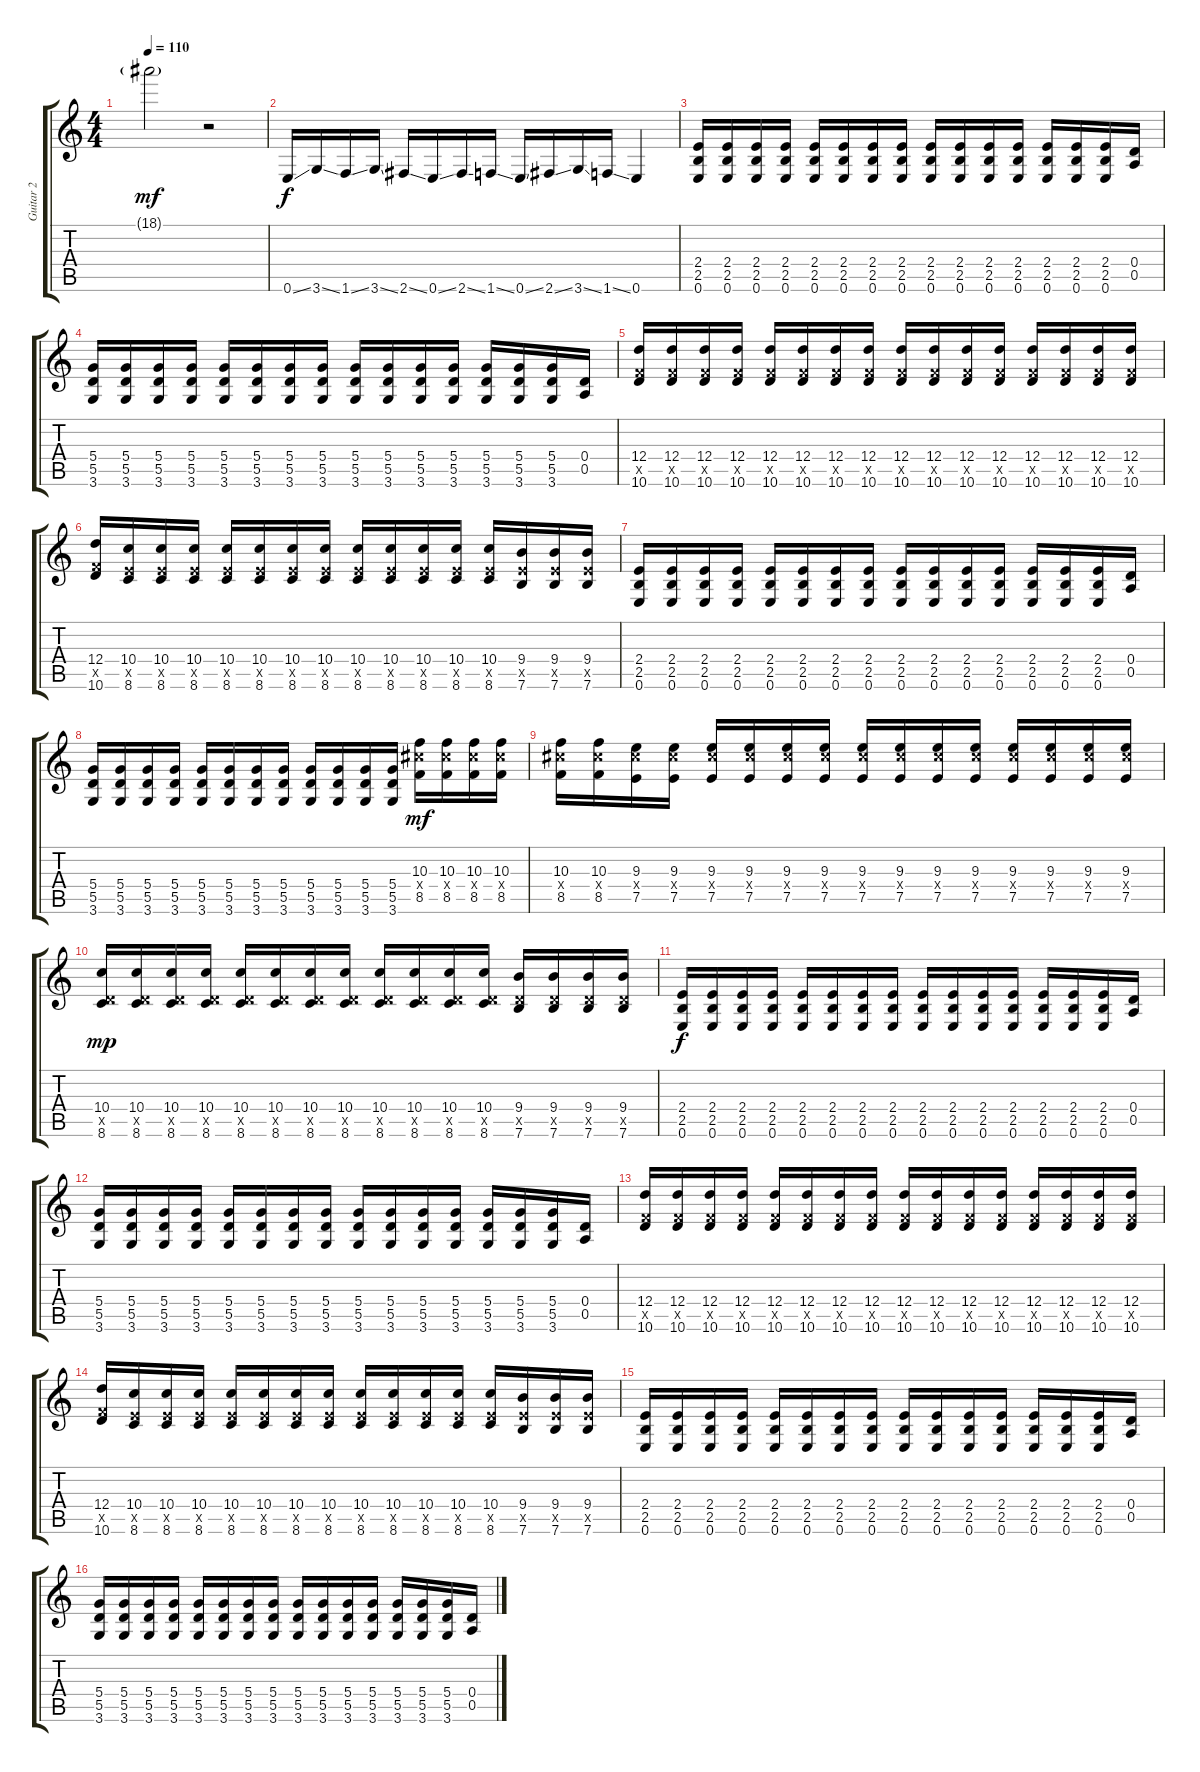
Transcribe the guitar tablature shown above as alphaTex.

\track ("Guitar 2" "Guitar 2") {instrument distortionguitar}
\staff {score tabs}
\tuning (E4 B3 G3 D3 A2 E2) {hide}
\ts (4 4)
\tempo 110
\clef g2
\ks c
18.1{g}.2{dy mf} r.2 |
0.6{ss}.16{dy f} 3.6{ss}.16 1.6{ss}.16 3.6{ss}.16 2.6{ss}.16 0.6{ss}.16 2.6{ss}.16 1.6{ss}.16 0.6{ss}.16 2.6{ss}.16 3.6{ss}.16 1.6{ss}.16 0.6.4 |
(2.4 2.5 0.6).16 (2.4 2.5 0.6).16 (2.4 2.5 0.6).16 (2.4 2.5 0.6).16 (2.4 2.5 0.6).16 (2.4 2.5 0.6).16 (2.4 2.5 0.6).16 (2.4 2.5 0.6).16 (2.4 2.5 0.6).16 (2.4 2.5 0.6).16 (2.4 2.5 0.6).16 (2.4 2.5 0.6).16 (2.4 2.5 0.6).16 (2.4 2.5 0.6).16 (2.4 2.5 0.6).16 (0.4 0.5).16 |
(5.4 5.5 3.6).16 (5.4 5.5 3.6).16 (5.4 5.5 3.6).16 (5.4 5.5 3.6).16 (5.4 5.5 3.6).16 (5.4 5.5 3.6).16 (5.4 5.5 3.6).16 (5.4 5.5 3.6).16 (5.4 5.5 3.6).16 (5.4 5.5 3.6).16 (5.4 5.5 3.6).16 (5.4 5.5 3.6).16 (5.4 5.5 3.6).16 (5.4 5.5 3.6).16 (5.4 5.5 3.6).16 (0.4 0.5).16 |
(12.4 8.5{x} 10.6).16 (12.4 8.5{x} 10.6).16 (12.4 8.5{x} 10.6).16 (12.4 8.5{x} 10.6).16 (12.4 8.5{x} 10.6).16 (12.4 8.5{x} 10.6).16 (12.4 8.5{x} 10.6).16 (12.4 8.5{x} 10.6).16 (12.4 8.5{x} 10.6).16 (12.4 8.5{x} 10.6).16 (12.4 8.5{x} 10.6).16 (12.4 8.5{x} 10.6).16 (12.4 8.5{x} 10.6).16 (12.4 8.5{x} 10.6).16 (12.4 8.5{x} 10.6).16 (12.4 8.5{x} 10.6).16 |
(12.4 8.5{x} 10.6).16 (10.4 7.5{x} 8.6).16 (10.4 7.5{x} 8.6).16 (10.4 7.5{x} 8.6).16 (10.4 7.5{x} 8.6).16 (10.4 7.5{x} 8.6).16 (10.4 7.5{x} 8.6).16 (10.4 7.5{x} 8.6).16 (10.4 7.5{x} 8.6).16 (10.4 7.5{x} 8.6).16 (10.4 7.5{x} 8.6).16 (10.4 7.5{x} 8.6).16 (10.4 7.5{x} 8.6).16 (9.4 7.5{x} 7.6).16 (9.4 7.5{x} 7.6).16 (9.4 7.5{x} 7.6).16 |
(2.4 2.5 0.6).16 (2.4 2.5 0.6).16 (2.4 2.5 0.6).16 (2.4 2.5 0.6).16 (2.4 2.5 0.6).16 (2.4 2.5 0.6).16 (2.4 2.5 0.6).16 (2.4 2.5 0.6).16 (2.4 2.5 0.6).16 (2.4 2.5 0.6).16 (2.4 2.5 0.6).16 (2.4 2.5 0.6).16 (2.4 2.5 0.6).16 (2.4 2.5 0.6).16 (2.4 2.5 0.6).16 (0.4 0.5).16 |
(5.4 5.5 3.6).16 (5.4 5.5 3.6).16 (5.4 5.5 3.6).16 (5.4 5.5 3.6).16 (5.4 5.5 3.6).16 (5.4 5.5 3.6).16 (5.4 5.5 3.6).16 (5.4 5.5 3.6).16 (5.4 5.5 3.6).16 (5.4 5.5 3.6).16 (5.4 5.5 3.6).16 (5.4 5.5 3.6).16 (10.3 11.4{x} 8.5).16{dy mf} (10.3 11.4{x} 8.5).16 (10.3 11.4{x} 8.5).16 (10.3 11.4{x} 8.5).16 |
(10.3 11.4{x} 8.5).16 (10.3 11.4{x} 8.5).16 (9.3 11.4{x} 7.5).16 (9.3 11.4{x} 7.5).16 (9.3 11.4{x} 7.5).16 (9.3 11.4{x} 7.5).16 (9.3 11.4{x} 7.5).16 (9.3 11.4{x} 7.5).16 (9.3 11.4{x} 7.5).16 (9.3 11.4{x} 7.5).16 (9.3 11.4{x} 7.5).16 (9.3 11.4{x} 7.5).16 (9.3 11.4{x} 7.5).16 (9.3 11.4{x} 7.5).16 (9.3 11.4{x} 7.5).16 (9.3 11.4{x} 7.5).16 |
(10.4 5.5{x} 8.6).16{dy mp} (10.4 5.5{x} 8.6).16 (10.4 5.5{x} 8.6).16 (10.4 5.5{x} 8.6).16 (10.4 5.5{x} 8.6).16 (10.4 5.5{x} 8.6).16 (10.4 5.5{x} 8.6).16 (10.4 5.5{x} 8.6).16 (10.4 5.5{x} 8.6).16 (10.4 5.5{x} 8.6).16 (10.4 5.5{x} 8.6).16 (10.4 5.5{x} 8.6).16 (9.4 5.5{x} 7.6).16 (9.4 5.5{x} 7.6).16 (9.4 5.5{x} 7.6).16 (9.4 5.5{x} 7.6).16 |
(2.4 2.5 0.6).16{dy f} (2.4 2.5 0.6).16 (2.4 2.5 0.6).16 (2.4 2.5 0.6).16 (2.4 2.5 0.6).16 (2.4 2.5 0.6).16 (2.4 2.5 0.6).16 (2.4 2.5 0.6).16 (2.4 2.5 0.6).16 (2.4 2.5 0.6).16 (2.4 2.5 0.6).16 (2.4 2.5 0.6).16 (2.4 2.5 0.6).16 (2.4 2.5 0.6).16 (2.4 2.5 0.6).16 (0.4 0.5).16 |
(5.4 5.5 3.6).16 (5.4 5.5 3.6).16 (5.4 5.5 3.6).16 (5.4 5.5 3.6).16 (5.4 5.5 3.6).16 (5.4 5.5 3.6).16 (5.4 5.5 3.6).16 (5.4 5.5 3.6).16 (5.4 5.5 3.6).16 (5.4 5.5 3.6).16 (5.4 5.5 3.6).16 (5.4 5.5 3.6).16 (5.4 5.5 3.6).16 (5.4 5.5 3.6).16 (5.4 5.5 3.6).16 (0.4 0.5).16 |
(12.4 8.5{x} 10.6).16 (12.4 8.5{x} 10.6).16 (12.4 8.5{x} 10.6).16 (12.4 8.5{x} 10.6).16 (12.4 8.5{x} 10.6).16 (12.4 8.5{x} 10.6).16 (12.4 8.5{x} 10.6).16 (12.4 8.5{x} 10.6).16 (12.4 8.5{x} 10.6).16 (12.4 8.5{x} 10.6).16 (12.4 8.5{x} 10.6).16 (12.4 8.5{x} 10.6).16 (12.4 8.5{x} 10.6).16 (12.4 8.5{x} 10.6).16 (12.4 8.5{x} 10.6).16 (12.4 8.5{x} 10.6).16 |
(12.4 8.5{x} 10.6).16 (10.4 7.5{x} 8.6).16 (10.4 7.5{x} 8.6).16 (10.4 7.5{x} 8.6).16 (10.4 7.5{x} 8.6).16 (10.4 7.5{x} 8.6).16 (10.4 7.5{x} 8.6).16 (10.4 7.5{x} 8.6).16 (10.4 7.5{x} 8.6).16 (10.4 7.5{x} 8.6).16 (10.4 7.5{x} 8.6).16 (10.4 7.5{x} 8.6).16 (10.4 7.5{x} 8.6).16 (9.4 7.5{x} 7.6).16 (9.4 7.5{x} 7.6).16 (9.4 7.5{x} 7.6).16 |
(2.4 2.5 0.6).16 (2.4 2.5 0.6).16 (2.4 2.5 0.6).16 (2.4 2.5 0.6).16 (2.4 2.5 0.6).16 (2.4 2.5 0.6).16 (2.4 2.5 0.6).16 (2.4 2.5 0.6).16 (2.4 2.5 0.6).16 (2.4 2.5 0.6).16 (2.4 2.5 0.6).16 (2.4 2.5 0.6).16 (2.4 2.5 0.6).16 (2.4 2.5 0.6).16 (2.4 2.5 0.6).16 (0.4 0.5).16 |
(5.4 5.5 3.6).16 (5.4 5.5 3.6).16 (5.4 5.5 3.6).16 (5.4 5.5 3.6).16 (5.4 5.5 3.6).16 (5.4 5.5 3.6).16 (5.4 5.5 3.6).16 (5.4 5.5 3.6).16 (5.4 5.5 3.6).16 (5.4 5.5 3.6).16 (5.4 5.5 3.6).16 (5.4 5.5 3.6).16 (5.4 5.5 3.6).16 (5.4 5.5 3.6).16 (5.4 5.5 3.6).16 (0.4 0.5).16
